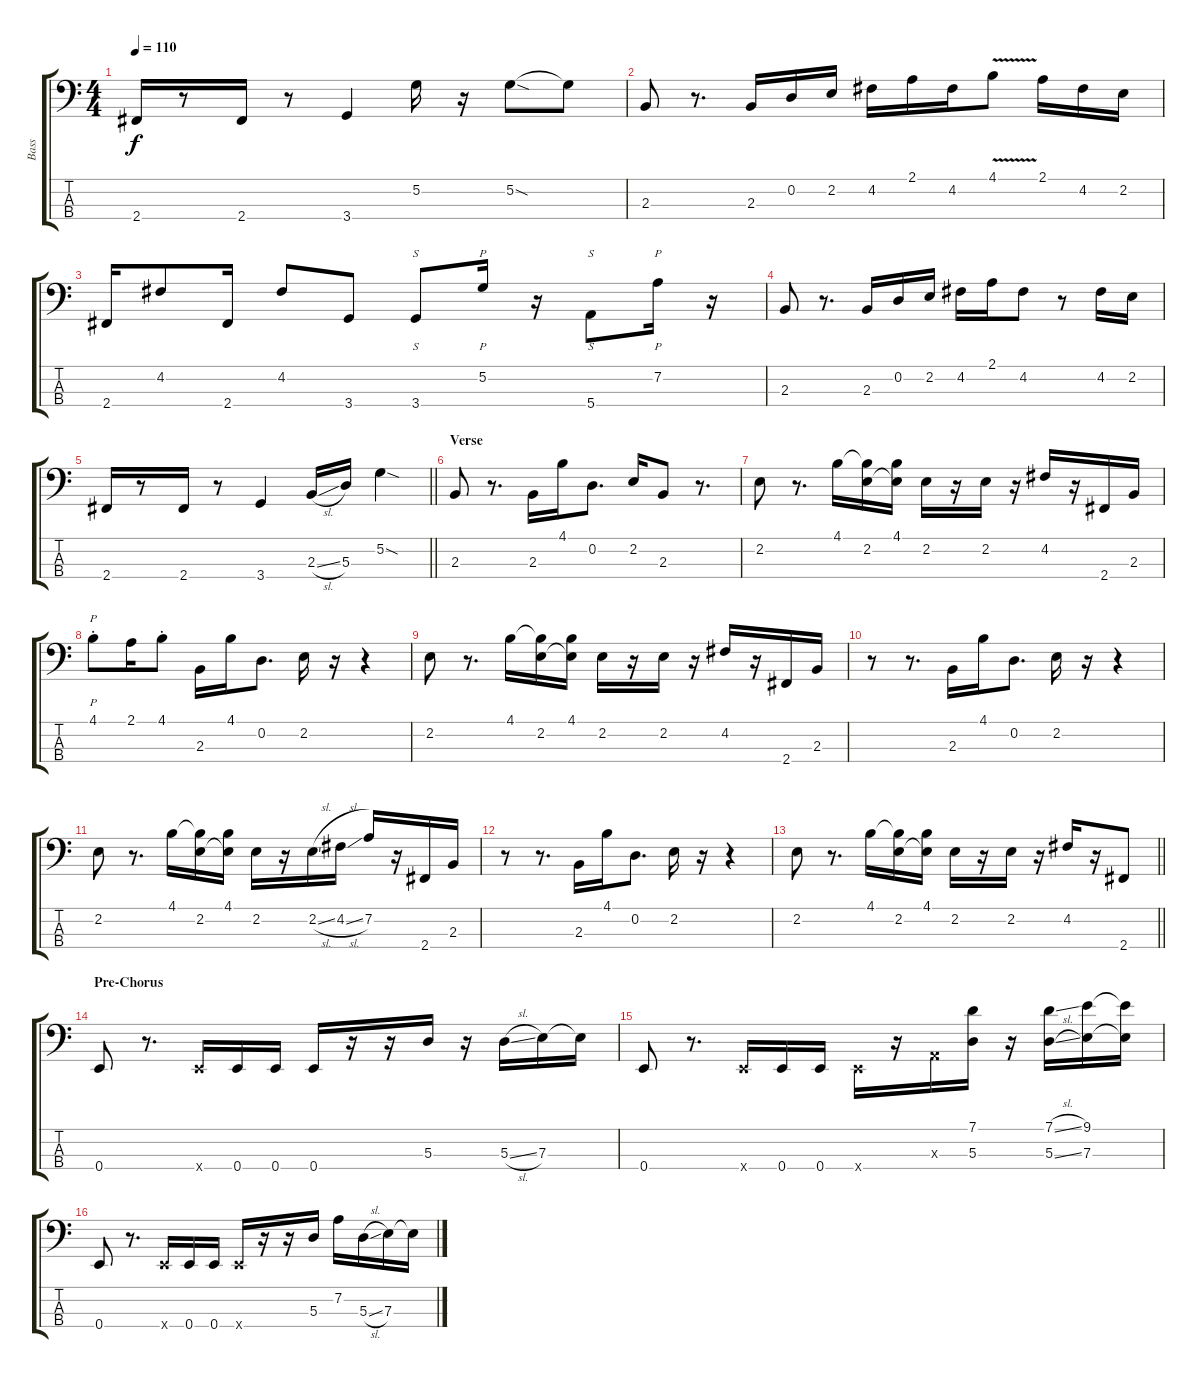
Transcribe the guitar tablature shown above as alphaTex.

\track ("Bass" "Bass") {instrument electricbasspick bank 255}
\staff {score tabs}
\tuning (G2 D2 A1 E1) {hide}
\ts (4 4)
\tempo 110
\clef f4
\ks c
2.4.16{dy f} r.8 2.4.16 r.8 3.4.4 5.2.16 r.16 5.2{sod}.8 5.2{t}.8 |
2.3.8 r.8{d} 2.3.16 0.2.16 2.2.16 4.2.16 2.1.16 4.2.16 4.1{v}.8 2.1.16 4.2.16 2.2.16 |
2.4.16 4.2.8 2.4.16 4.2.8 3.4.8 3.4.8{s} 5.2.16{p} r.16 5.4.8{s} 7.2.16{p} r.16 |
2.3.8 r.8{d} 2.3.16 0.2.16 2.2.16 4.2.16 2.1.16 4.2.8 r.8 4.2.16 2.2.16 |
\barLineRight lightlight
2.4.16 r.8 2.4.16 r.8 3.4.4 2.3{sl}.16 5.3.16 5.2{sod}.4 |
\section ("" "Verse")
2.3.8 r.8{d} 2.3.16 4.1.16 0.2.8{d} 2.2.16 2.3.8 r.8{d} |
2.2.8 r.8{d} 4.1.16 (4.1{t} 2.2).16 (4.1 2.2{t}).16 2.2.16 r.16 2.2.16 r.16 4.2.16 r.16 2.4.16 2.3.16 |
4.1{st}.8{p} 2.1.16 4.1{st}.8 2.3.16 4.1.16 0.2.8{d} 2.2.16 r.16 r.4 |
2.2.8 r.8{d} 4.1.16 (4.1{t} 2.2).16 (4.1 2.2{t}).16 2.2.16 r.16 2.2.16 r.16 4.2.16 r.16 2.4.16 2.3.16 |
r.8 r.8{d} 2.3.16 4.1.16 0.2.8{d} 2.2.16 r.16 r.4 |
2.2.8 r.8{d} 4.1.16 (4.1{t} 2.2).16 (4.1 2.2{t}).16 2.2.16 r.16 2.2{sl}.16 4.2{sl}.16 7.2.16 r.16 2.4.16 2.3.16 |
r.8 r.8{d} 2.3.16 4.1.16 0.2.8{d} 2.2.16 r.16 r.4 |
\barLineRight lightlight
2.2.8 r.8{d} 4.1.16 (4.1{t} 2.2).16 (4.1 2.2{t}).16 2.2.16 r.16 2.2.16 r.16 4.2.16 r.16 2.4.8 |
\section ("" "Pre-Chorus")
0.4.8 r.8{d} 0.4{x}.16 0.4.16 0.4.16 0.4.16 r.16 r.16 5.3.16 r.16 5.3{sl}.16 7.3.16 7.3{t}.16 |
0.4.8 r.8{d} 0.4{x}.16 0.4.16 0.4.16 0.4{x}.16 r.16 0.3{x}.16 (7.1 5.3).16 r.16 (7.1{sl} 5.3{sl}).16 (9.1 7.3).16 (9.1{t} 7.3{t}).16 |
0.4.8 r.8{d} 0.4{x}.16 0.4.16 0.4.16 0.4{x}.16 r.16 r.16 5.3.16 7.2.16 5.3{sl}.16 7.3.16 7.3{t}.16
